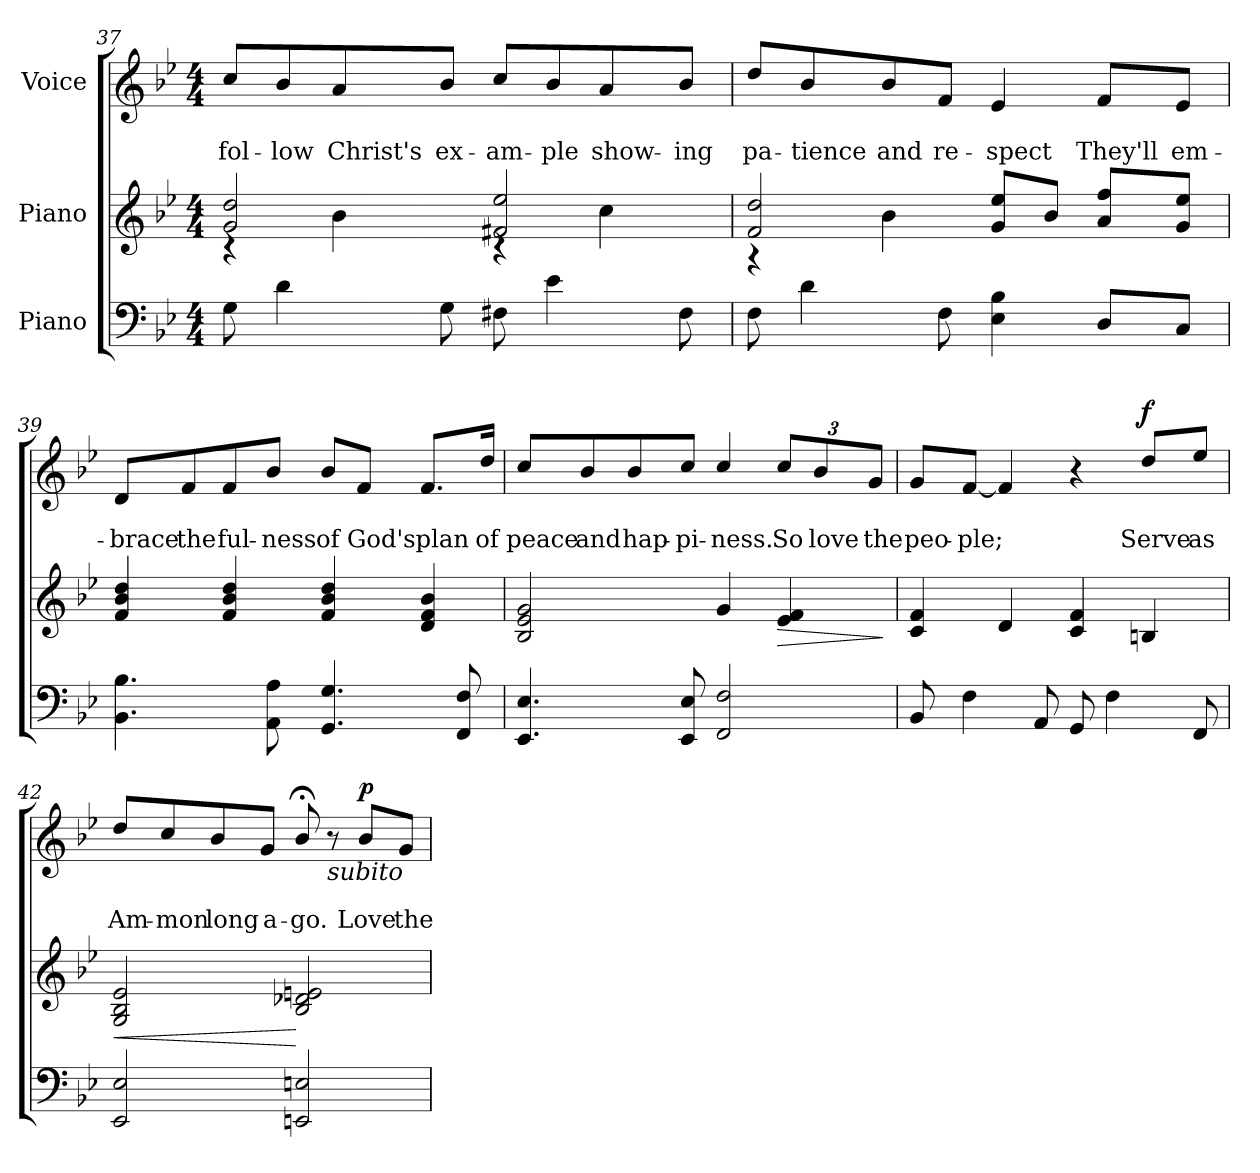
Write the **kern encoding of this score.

**kern	**kern	**dynam	**kern	**text	**text	**dynam
*part3	*part2	*part2	*part1	*part1	*part1	*part1
*staff3	*staff2	*staff2	*staff1	*staff1	*staff1	*staff1
*I"Piano	*I"Piano	*	*I"Voice	*	*	*
*clefF4	*clefG2	*	*clefG2	*	*	*
*k[b-e-]	*k[b-e-]	*	*k[b-e-]	*	*	*
*B-:	*B-:	*	*B-:	*	*	*
*M4/4	*M4/4	*	*M4/4	*	*	*
=37	=37	=37	=37	=37	=37	=37
*	*^	*	*	*	*	*
!	!	!	!	!	!	!LO:LY:b	!
8G\	2g/ 2dd/	4rc	.	8cc/L	.	fol-	.
!	!	!	!	!	!	!LO:LY:b	!
4d\	.	.	.	8b-/	.	-low	.
!	!	!	!	!	!	!LO:LY:b	!
.	.	4b-\	.	8a/	.	Christ's	.
!	!	!	!	!	!	!LO:LY:b	!
8G\	.	.	.	8b-/J	.	ex-	.
!	!	!	!	!	!	!LO:LY:b	!
8F#X\	2f#X/ 2ee-/	4rc	.	8cc/L	.	-am-	.
!	!	!	!	!	!	!LO:LY:b	!
4e-\	.	.	.	8b-/	.	-ple	.
!	!	!	!	!	!	!LO:LY:b	!
.	.	4cc\	.	8a/	.	show-	.
!	!	!	!	!	!	!LO:LY:b	!
8F#\	.	.	.	8b-/J	.	-ing	.
!!LO:LB:g=z
=38	=38	=38	=38	=38	=38	=38	=38
!	!	!	!	!	!	!LO:LY:b	!
8F\	2f/ 2dd/	4rA	.	8dd/L	.	pa-	.
!	!	!	!	!	!	!LO:LY:b	!
4d\	.	.	.	8b-/	.	-tience	.
!	!	!	!	!	!	!LO:LY:b	!
.	.	4b-\	.	8b-/	.	and	.
!	!	!	!	!	!	!LO:LY:b	!
8F\	.	.	.	8f/J	.	re-	.
!	!	!	!	!	!	!LO:LY:b	!
4E-\ 4B-\	8g/ 8ee-/L	2ryy	.	4e-/	.	-spect	.
.	8b-/J	.	.	.	.	.	.
!	!	!	!	!	!	!LO:LY:b	!
8D/L	8a/ 8ff/L	.	.	8f/L	.	They'll	.
!	!	!	!	!	!	!LO:LY:b	!
8C/J	8g/ 8ee-/J	.	.	8e-/J	.	em-	.
*	*v	*v	*	*	*	*	*
=39	=39	=39	=39	=39	=39	=39
!	!	!	!	!	!LO:LY:b	!
4.BB-\ 4.B-\	4f/ 4b-/ 4dd/	.	8d/L	.	-brace	.
!	!	!	!	!	!LO:LY:b	!
.	.	.	8f/	.	the	.
!	!	!	!	!	!LO:LY:b	!
.	4f/ 4b-/ 4dd/	.	8f/	.	ful-	.
!	!	!	!	!	!LO:LY:b	!
8AA\ 8A\	.	.	8b-/J	.	-ness	.
!	!	!	!	!	!LO:LY:b	!
4.GG/ 4.G/	4f/ 4b-/ 4dd/	.	8b-/L	.	of	.
!	!	!	!	!	!LO:LY:b	!
.	.	.	8f/J	.	God's	.
!	!	!	!	!	!LO:LY:b	!
.	4d/ 4f/ 4b-/	.	8.f/L	.	plan	.
8FF/ 8F/	.	.	.	.	.	.
!	!	!	!	!	!LO:LY:b	!
.	.	.	16dd/Jk	.	of	.
!!LO:LB:g=z
=40	=40	=40	=40	=40	=40	=40
!	!	!	!	!	!LO:LY:b	!
4.EE-/ 4.E-/	2B-/ 2e-/ 2g/	.	8cc/L	.	peace	.
!	!	!	!	!	!LO:LY:b	!
.	.	.	8b-/	.	and	.
!	!	!	!	!	!LO:LY:b	!
.	.	.	8b-/	.	hap-	.
!	!	!	!	!	!LO:LY:b	!
8EE-/ 8E-/	.	.	8cc/J	.	-pi-	.
!	!	!	!	!	!LO:LY:b	!
2FF/ 2F/	4g/	.	4cc/	.	-ness.	.
!	!	!LO:HP:b	!	!	!	!
!	!	!	!	!	!LO:LY:b	!
.	4e-/ 4f/	>	12cc/L	.	So	.
!	!	!	!	!	!LO:LY:b	!
.	.	.	12b-/	.	love	.
!	!	!	!	!	!LO:LY:b	!
.	.	.	12g/J	.	the	.
.	.	]	.	.	.	.
=41	=41	=41	=41	=41	=41	=41
!	!	!	!	!	!LO:LY:b	!
8BB-/	4c/ 4f/	.	8g/L	.	peo-	.
!	!	!	!	!	!LO:LY:b	!
4F\	.	.	[8f/J	.	-ple;	.
.	4d/	.	4f/]	.	.	.
8AA/	.	.	.	.	.	.
8GG/	4c/ 4f/	.	4r	.	.	.
4F\	.	.	.	.	.	.
!	!	!	!	!	!LO:LY:b	!LO:DY:b
.	4Bn/	.	8dd/L	.	Serve	f
!	!	!	!	!	!LO:LY:b	!
8FF/	.	.	8ee-/J	.	as	.
!!LO:LB:g=z
=42	=42	=42	=42	=42	=42	=42
!	!	!LO:HP:b	!	!	!	!
!	!	!	!	!	!LO:LY:b	!
2EE-/ 2E-/	2G/ 2B-/ 2e-/	<	8dd/L	.	Am-	.
!	!	!	!	!	!LO:LY:b	!
.	.	.	8cc/	.	-mon	.
!	!	!	!	!	!LO:LY:b	!
.	.	.	8b-/	.	long	.
!	!	!	!	!	!LO:LY:b	!
.	.	.	8g/J	.	a-	.
!	!	!	!	!	!LO:LY:b	!
2EEn/ 2En/	2B-/ 2d-X/ 2en/	[	8b-;</	.	-go.	.
!	!	!	!LO:TX:b:i:t=subito	!	!	!
.	.	.	8r	.	.	.
!	!	!	!	!	!LO:LY:b	!LO:DY:b
.	.	.	8b-/L	.	Love	p
!	!	!	!	!	!LO:LY:b	!
.	.	.	8g/J	.	the	.
=	=	=	=	=	=	=
*-	*-	*-	*-	*-	*-	*-
